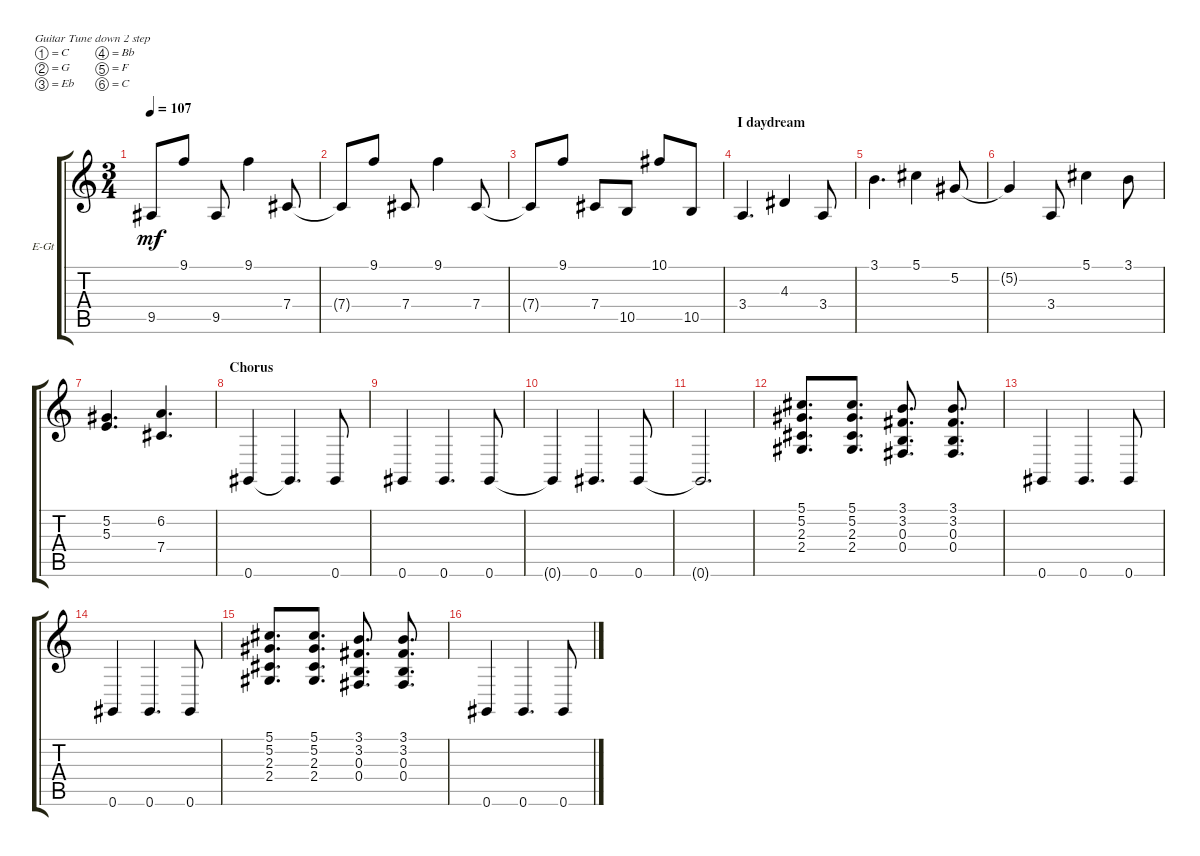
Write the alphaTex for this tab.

\defaultSystemsLayout 4
\bracketExtendMode groupsimilarinstruments
\firstSystemTrackNameOrientation horizontal
\otherSystemsTrackNameOrientation horizontal
\track ("Rhythm Guitar" "E-Gt") {instrument distortionguitar}
\staff {score tabs}
\tuning (C4 G3 Eb3 Bb2 F2 C2)
\displaytranspose 8
\ts (3 4)
\tempo 107
\clef g2
\scale
0.333333
\ks c
9.5.8{dy mf} 9.1.8 9.5.8 9.1.4 7.4.8 |
\scale
0.333333 7.4{t}.8 9.1.8 7.4.8 9.1.4 7.4.8 |
\scale
0.333333 7.4{t}.8 9.1.8 7.4.8 10.5.8 10.1.8 10.5.8 |
\section ("" "I daydream")
\scale
0.333333 3.4.4{d} 4.3.4 3.4.8 |
\scale
0.333333 3.1.4{d} 5.1.4 5.2.8 |
\scale
0.333333 5.2{t}.4 3.4.8 5.1.4 3.1.8 |
\scale
0.333333 (5.2 5.3).4{d} (6.2 7.4).4{d} |
\section ("" "Chorus")
\scale
0.333333 0.6.4 0.6{t}.4{d} 0.6.8 |
\scale
0.333333 0.6.4 0.6.4{d} 0.6.8 |
\scale
0.333333 0.6{t}.4 0.6.4{d} 0.6.8 |
\scale
0.333333 0.6{t}.2{d} |
\scale
0.333333 (2.3 2.4 5.1 5.2).8{d} (2.3 5.2 5.1 2.4).8{d} (0.4 0.3 3.2 3.1).8{d} (0.4 0.3 3.2 3.1).8{d} |
\scale
0.333333 0.6.4 0.6.4{d} 0.6.8 |
\scale
0.333333 0.6.4 0.6.4{d} 0.6.8 |
\scale
0.333333 (2.3 2.4 5.1 5.2).8{d} (2.3 5.2 5.1 2.4).8{d} (0.4 0.3 3.2 3.1).8{d} (0.4 0.3 3.2 3.1).8{d} |
\scale
0.333333 0.6.4 0.6.4{d} 0.6.8
